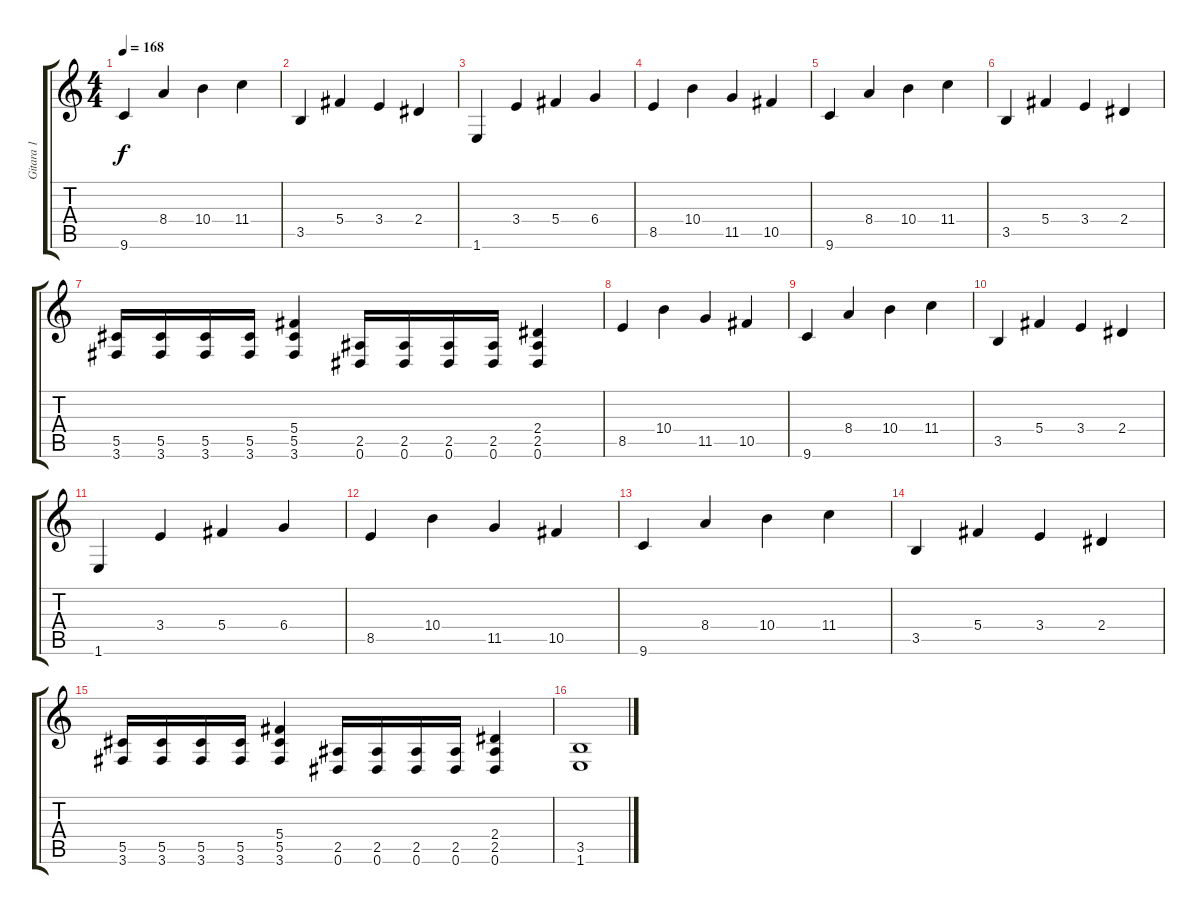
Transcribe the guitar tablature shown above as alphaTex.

\track ("Gitara 1" "Gitara 1") {instrument overdrivenguitar}
\staff {score tabs}
\tuning (Eb4 Bb3 Gb3 Db3 Ab2 Eb2) {hide}
\ts (4 4)
\tempo 168
\clef g2
\ks c
9.6.4{dy f} 8.4.4 10.4.4 11.4.4 |
3.5.4 5.4.4 3.4.4 2.4.4 |
1.6.4 3.4.4 5.4.4 6.4.4 |
8.5.4 10.4.4 11.5.4 10.5.4 |
9.6.4 8.4.4 10.4.4 11.4.4 |
3.5.4 5.4.4 3.4.4 2.4.4 |
(5.5 3.6).16 (5.5 3.6).16 (5.5 3.6).16 (5.5 3.6).16 (5.4 5.5 3.6).4 (2.5 0.6).16 (2.5 0.6).16 (2.5 0.6).16 (2.5 0.6).16 (2.4 2.5 0.6).4 |
8.5.4 10.4.4 11.5.4 10.5.4 |
9.6.4 8.4.4 10.4.4 11.4.4 |
3.5.4 5.4.4 3.4.4 2.4.4 |
1.6.4 3.4.4 5.4.4 6.4.4 |
8.5.4 10.4.4 11.5.4 10.5.4 |
9.6.4 8.4.4 10.4.4 11.4.4 |
3.5.4 5.4.4 3.4.4 2.4.4 |
(5.5 3.6).16 (5.5 3.6).16 (5.5 3.6).16 (5.5 3.6).16 (5.4 5.5 3.6).4 (2.5 0.6).16 (2.5 0.6).16 (2.5 0.6).16 (2.5 0.6).16 (2.4 2.5 0.6).4 |
(3.5 1.6).1
